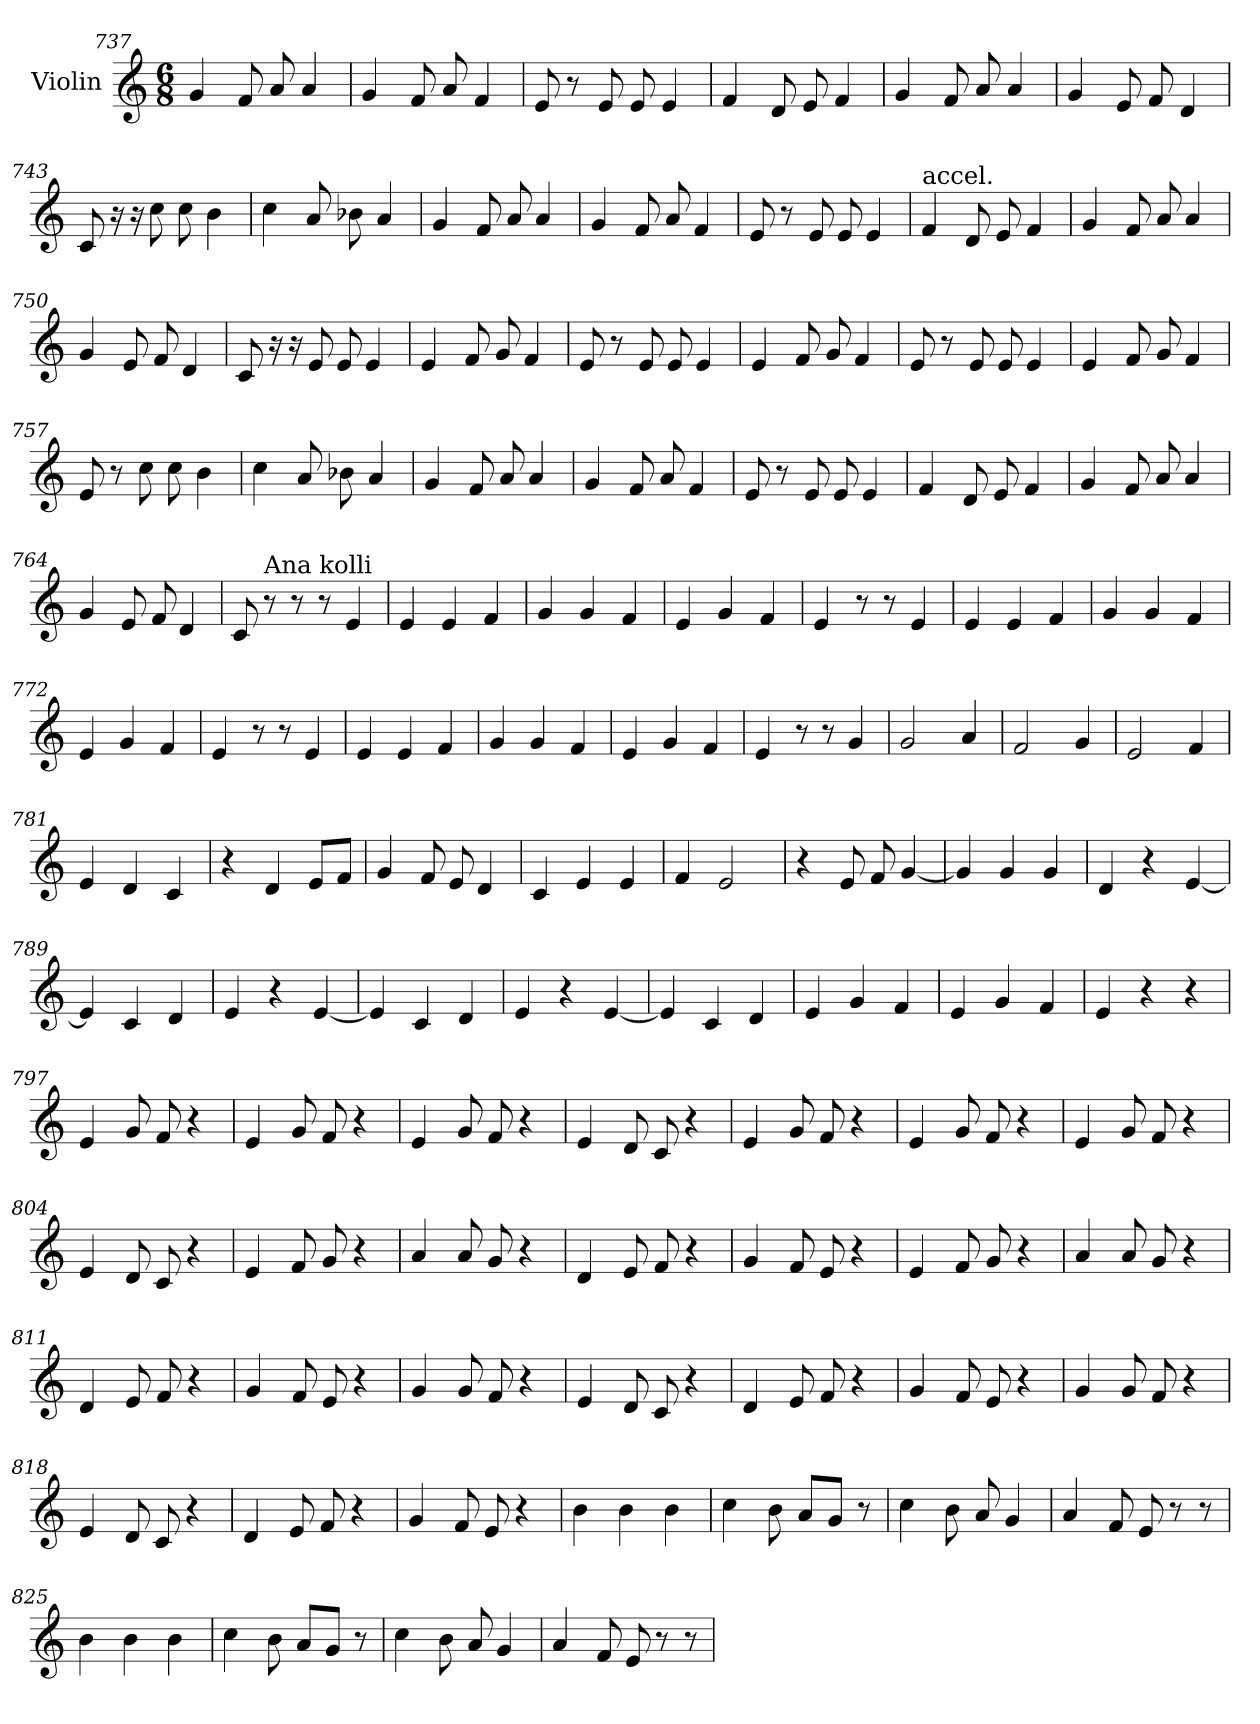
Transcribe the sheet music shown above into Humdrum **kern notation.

**kern
*part1
*staff1
*I"Violin
*clefG2
*k[]
*C:
*M6/8
=737
4g/
8f/
8a/
4a/
!!LO:PB:g=z
=738
4g/
8f/
8a/
4f/
=739
8e/
8r
8e/
8e/
4e/
=740
4f/
8d/
8e/
4f/
!!LO:PB:g=z
=741
4g/
8f/
8a/
4a/
=742
4g/
8e/
8f/
4d/
=743
8c/
16r
16r
8cc\
8cc\
4b\
!!LO:PB:g=z
=744
4cc\
8a/
8b-X\
4a/
=745
4g/
8f/
8a/
4a/
=746
4g/
8f/
8a/
4f/
!!LO:PB:g=z
=747
8e/
8r
8e/
8e/
4e/
=748
!LO:TX:a:t=accel.
4f/
8d/
8e/
4f/
=749
4g/
8f/
8a/
4a/
!!LO:PB:g=z
=750
4g/
8e/
8f/
4d/
=751
8c/
16r
16r
8e/
8e/
4e/
=752
4e/
8f/
8g/
4f/
!!LO:PB:g=z
=753
8e/
8r
8e/
8e/
4e/
=754
4e/
8f/
8g/
4f/
=755
8e/
8r
8e/
8e/
4e/
!!LO:PB:g=z
=756
4e/
8f/
8g/
4f/
=757
8e/
8r
8cc\
8cc\
4b\
=758
4cc\
8a/
8b-X\
4a/
!!LO:PB:g=z
=759
4g/
8f/
8a/
4a/
=760
4g/
8f/
8a/
4f/
=761
8e/
8r
8e/
8e/
4e/
!!LO:PB:g=z
=762
4f/
8d/
8e/
4f/
=763
4g/
8f/
8a/
4a/
=764
4g/
8e/
8f/
4d/
=765
*MM140
8c/
!LO:TX:a:t=Ana kolli
8r
8r
8r
4e/
=766
4e/
4e/
4f/
=767
4g/
4g/
4f/
=768
4e/
4g/
4f/
!!LO:PB:g=z
=769
4e/
8r
8r
4e/
=770
4e/
4e/
4f/
=771
4g/
4g/
4f/
!!LO:PB:g=z
=772
4e/
4g/
4f/
=773
4e/
8r
8r
4e/
=774
4e/
4e/
4f/
=775
4g/
4g/
4f/
!!LO:PB:g=z
=776
4e/
4g/
4f/
=777
4e/
8r
8r
4g/
=778
2g/
4a/
!!LO:PB:g=z
=779
2f/
4g/
=780
2e/
4f/
=781
4e/
4d/
4c/
=782
4r
4d/
8e/L
8f/J
!!LO:PB:g=z
=783
4g/
8f/
8e/
4d/
=784
4c/
4e/
4e/
=785
4f/
2e/
!!LO:PB:g=z
=786
4r
8e/
8f/
[4g/
=787
4g/]
4g/
4g/
=788
4d/
4r
[4e/
=789
4e/]
4c/
4d/
!!LO:PB:g=z
=790
4e/
4r
[4e/
=791
4e/]
4c/
4d/
=792
4e/
4r
[4e/
!!LO:PB:g=z
=793
4e/]
4c/
4d/
=794
4e/
4g/
4f/
=795
4e/
4g/
4f/
=796
4e/
4r
4r
!!LO:PB:g=z
=797
4e/
8g/
8f/
4r
=798
4e/
8g/
8f/
4r
=799
4e/
8g/
8f/
4r
!!LO:PB:g=z
=800
4e/
8d/
8c/
4r
=801
4e/
8g/
8f/
4r
=802
4e/
8g/
8f/
4r
!!LO:PB:g=z
=803
4e/
8g/
8f/
4r
=804
4e/
8d/
8c/
4r
=805
4e/
8f/
8g/
4r
!!LO:PB:g=z
=806
4a/
8a/
8g/
4r
=807
4d/
8e/
8f/
4r
=808
4g/
8f/
8e/
4r
!!LO:PB:g=z
=809
4e/
8f/
8g/
4r
=810
4a/
8a/
8g/
4r
=811
4d/
8e/
8f/
4r
!!LO:PB:g=z
=812
4g/
8f/
8e/
4r
=813
4g/
8g/
8f/
4r
=814
4e/
8d/
8c/
4r
!!LO:PB:g=z
=815
4d/
8e/
8f/
4r
=816
4g/
8f/
8e/
4r
=817
4g/
8g/
8f/
4r
=818
4e/
8d/
8c/
4r
=819
4d/
8e/
8f/
4r
=820
4g/
8f/
8e/
4r
!!LO:PB:g=z
=821
4b\
4b\
4b\
=822
4cc\
8b\
8a/L
8g/J
8r
=823
4cc\
8b\
8a/
4g/
!!LO:PB:g=z
=824
4a/
8f/
8e/
8r
8r
=825
4b\
4b\
4b\
=826
4cc\
8b\
8a/L
8g/J
8r
!!LO:PB:g=z
=827
4cc\
8b\
8a/
4g/
=828
4a/
8f/
8e/
8r
8r
=
*-
